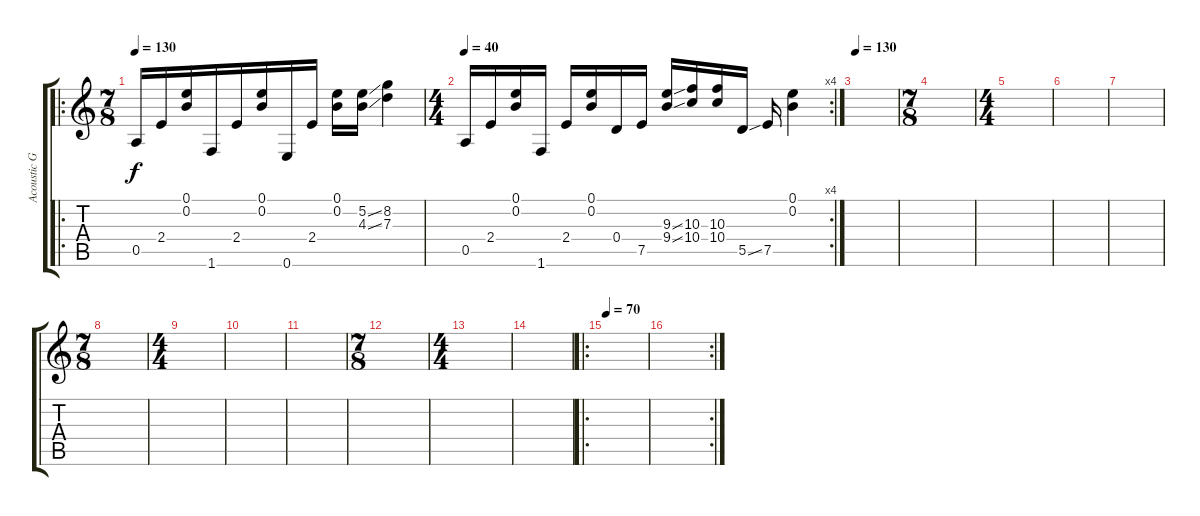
\track ("Acoustic Guitar" "Acoustic G") {instrument acousticguitarsteel}
\staff {score tabs}
\tuning (E4 B3 G3 D3 A2 E2) {hide}
\ro
\ts (7 8)
\tempo 130
\tempo 40
\tempo 130
\clef g2
\ks c
0.5.16{dy f instrument acousticguitarsteel} 2.4.16 (0.1 0.2).16 1.6.16 2.4.16 (0.1 0.2).16 0.6.16 2.4.16 (0.1 0.2).16 (5.2{ss} 4.3{ss}).16 (8.2 7.3).4 |
\rc 4
\ts (4 4)
\tempo 40
0.5.16 2.4.16 (0.1 0.2).16 1.6.16 2.4.16 (0.1 0.2).16 0.4.16 7.5.16 (9.3{ss} 9.4{ss}).16 (10.3 10.4).16 (10.3 10.4).16 5.5{ss}.16 7.5.16 (0.1 0.2).4 |
\tempo 130
|
\ts (7 8)
|
\ts (4 4)
|
|
|
\ts (7 8)
|
\ts (4 4)
|
|
|
\ts (7 8)
|
\ts (4 4)
|
|
\ro
\tempo 70
|
\rc 2
